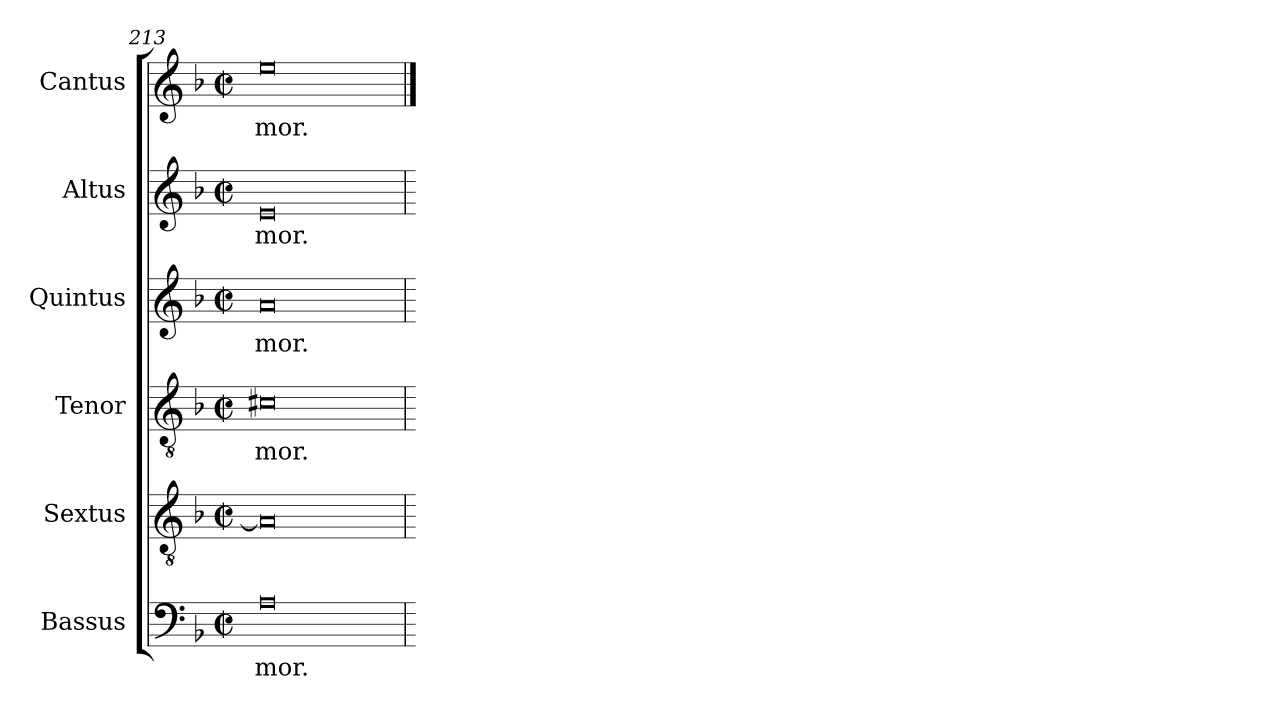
**kern	**text	**kern	**kern	**text	**kern	**text	**kern	**text	**kern	**text
*part6	*part6	*part5	*part4	*part4	*part3	*part3	*part2	*part2	*part1	*part1
*staff6	*staff6	*staff5	*staff4	*staff4	*staff3	*staff3	*staff2	*staff2	*staff1	*staff1
*I"Bassus	*	*I"Sextus	*I"Tenor	*	*I"Quintus	*	*I"Altus	*	*I"Cantus	*
*I'Bassus	*	*I'Sextus	*I'Tenor	*	*I'Quintus	*	*I'Altus	*	*I'Cantus	*
*clefF4	*	*clefGv2	*clefGv2	*	*clefG2	*	*clefG2	*	*clefG2	*
*k[b-]	*	*k[b-]	*k[b-]	*	*k[b-]	*	*k[b-]	*	*k[b-]	*
*F:	*	*F:	*F:	*	*F:	*	*F:	*	*F:	*
*M2/2	*	*M2/2	*M2/2	*	*M2/2	*	*M2/2	*	*M2/2	*
*met(c|)	*	*met(c|)	*met(c|)	*	*met(c|)	*	*met(c|)	*	*met(c|)	*
=213	=213	=213	=213	=213	=213	=213	=213	=213	=213	=213
!	!LO:LY:b:cj	!	!	!LO:LY:b:cj	!	!LO:LY:b:cj	!	!LO:LY:b:cj	!	!LO:LY:b:cj
0A	mor.	0A]	0c#	-mor.	0a	mor.	0e	-mor.	0ee	mor.
=	==	=	=	==	=	==	=	==	==	==
*-	*-	*-	*-	*-	*-	*-	*-	*-	*-	*-
